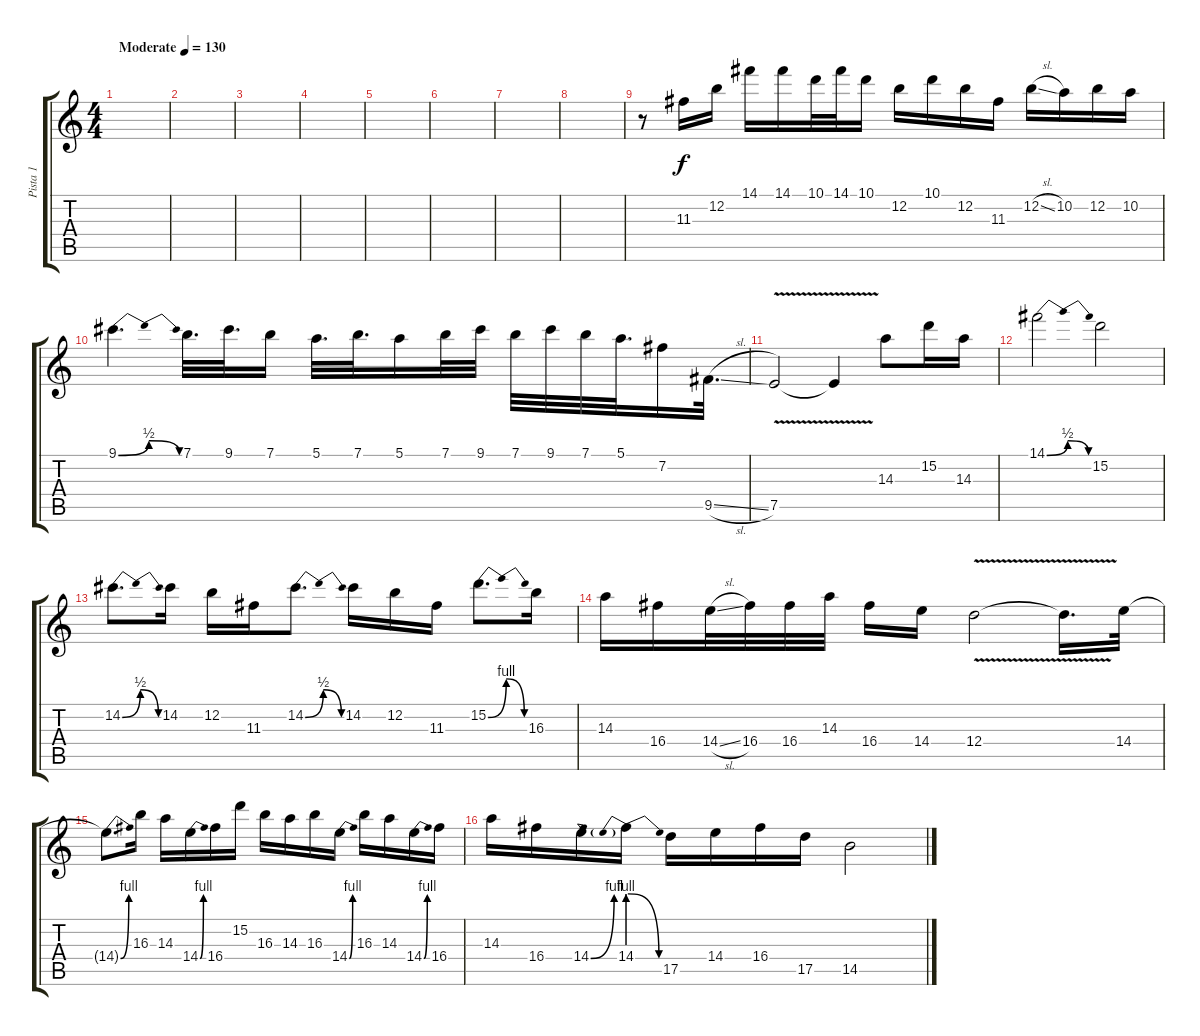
\track ("Pista 1" "Pista 1") {instrument overdrivenguitar}
\staff {score tabs}
\tuning (E4 B3 G3 D3 A2 E2) {hide}
\ts (4 4)
\tempo (130 "Moderate")
\clef g2
\ks c
|
|
|
|
|
|
|
|
r.8 11.3.16 12.2.16 14.1.16 14.1.16 10.1.32 14.1.32 10.1.16 12.2.16 10.1.16 12.2.16 11.3.16 12.2{sl}.16 10.2.16 12.2.16 10.2.16 |
9.1{be (bendrelease 0 0 15 2 46 2 60 0)}.4{d} 7.1.32{d} 9.1.32{d} 7.1.16 5.1.32{d} 7.1.32{d} 5.1.16 7.1.32 9.1.32 7.1.32 9.1.32 7.1.32 5.1.32{d} 7.2.16 9.5{sl}.32{d} |
7.5{v}.2 7.5{t}.4 14.3.8 15.2.16 14.3.16 |
14.1{be (bendrelease 0 0 15 2 45 2 60 0)}.2 15.2.2 |
14.2{be (bendrelease 0 0 20 2 30 2 60 0)}.8{d} 14.2.16 12.2.16 11.3.16 14.2{be (bendrelease 0 0 20 2 30 2 60 0)}.8{d} 14.2.16 12.2.16 11.3.16 15.2{be (bendrelease 0 0 20 4 30 4 60 0)}.8{d} 16.3.16 |
14.3.16 16.4.16 14.4{sl}.32 16.4.32 16.4.32 14.3.32 16.4.16 14.4.16 12.4{v}.2 12.4{t}.16{d} 14.4.32 |
14.4{be (bend 0 0 60 4) t}.8{d} 16.3.16 14.3.16 14.4{be (bend 0 0 60 4)}.16 16.4.16 15.2.16 16.3.16 14.3.16 16.3.16 14.4{be (bend 0 0 60 4)}.16 16.3.16 14.3.16 14.4{be (bend 0 0 60 4)}.16 16.4.16 |
14.3.16 16.4.16 14.4{be (bend 0 0 60 4)}.16 14.4{be (prebendrelease 0 4 60 0)}.16 17.5.16 14.4.16 16.4.16 17.5.16 14.5.2
